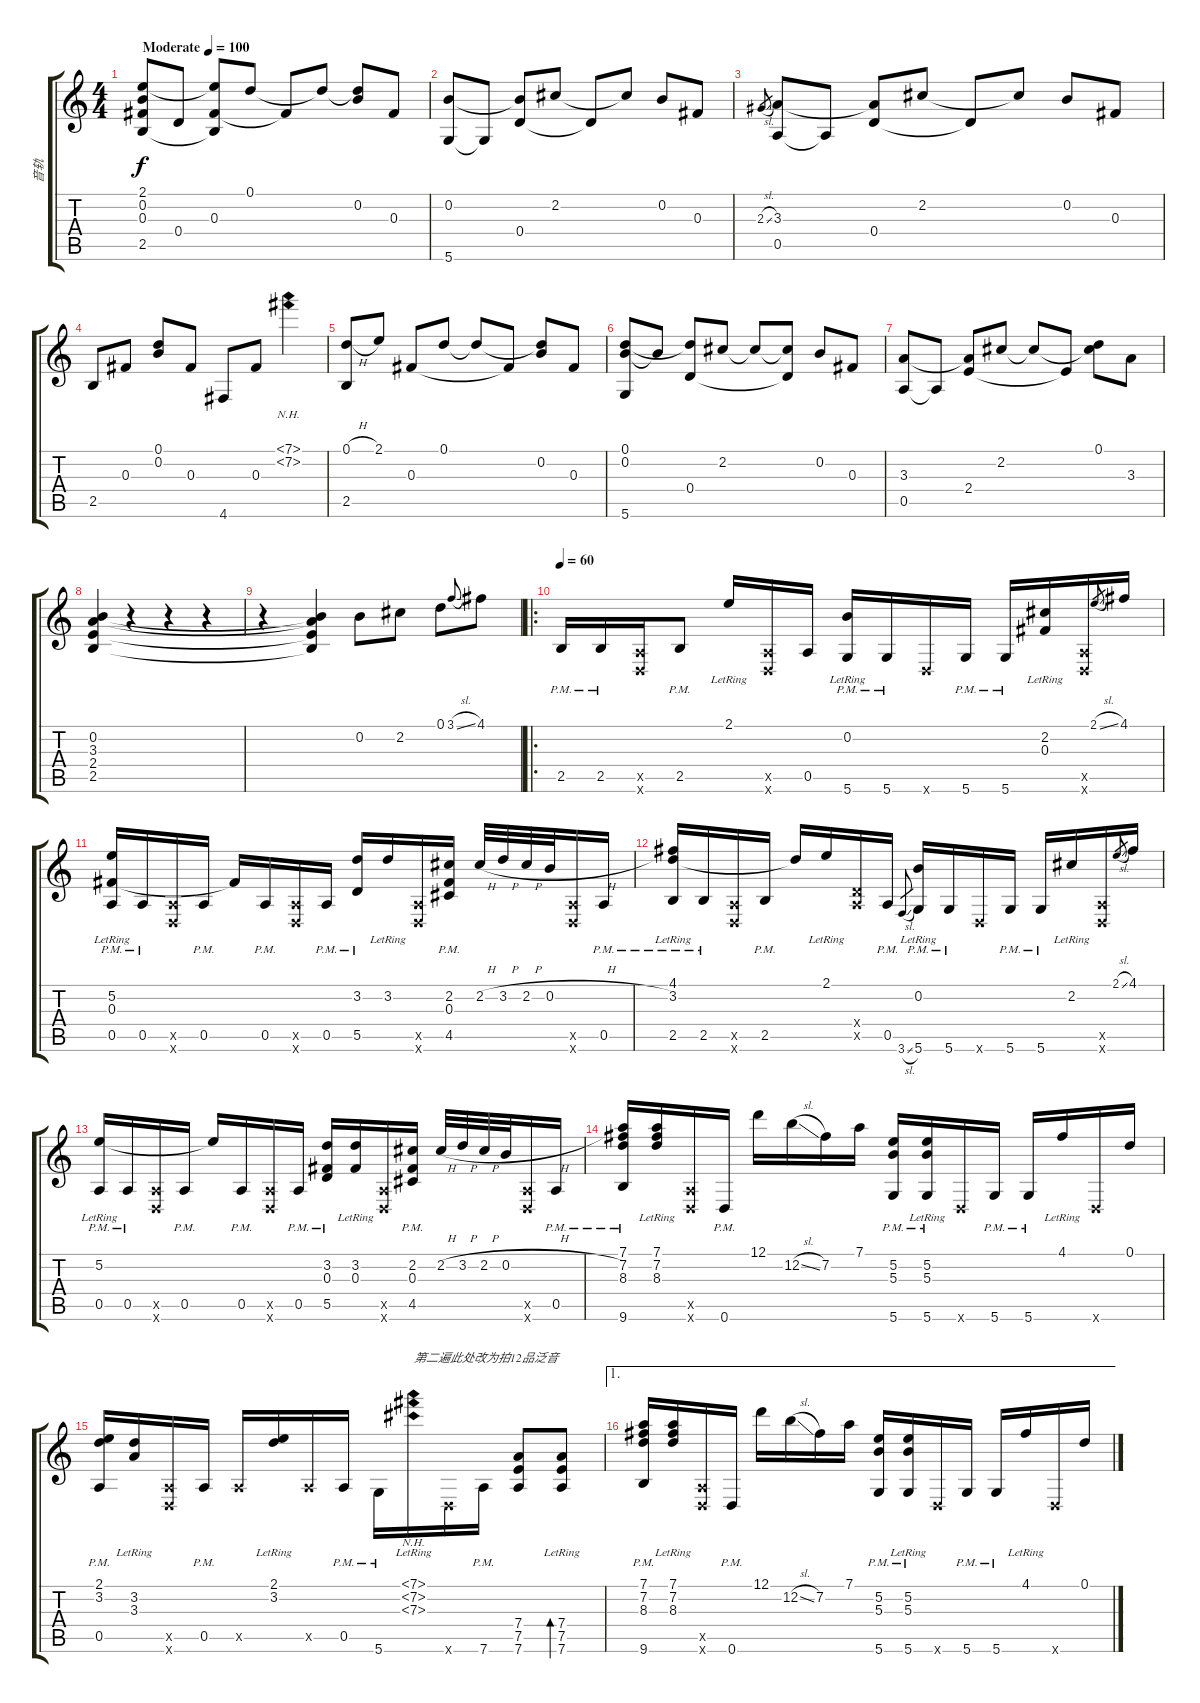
\track ("音轨" "音轨") {instrument acousticguitarsteel}
\staff {score tabs}
\tuning (D4 B3 Gb3 D3 A2 D2) {hide}
\ts (4 4)
\tempo (100 "Moderate")
\clef g2
\ks c
(2.1 0.2 0.3 2.5).8{dy f instrument acousticguitarsteel} 0.4.8 (2.1{t} 0.3 2.5{t}).8 0.1.8 0.3{t}.8 0.1{t}.8 (0.1{t} 0.2).8 0.3.8 |
(0.2 5.6).8 5.6{t}.8 (0.2{t} 0.4).8 2.2.8 0.4{t}.8 2.2{t}.8 0.2.8 0.3.8 |
2.3{sl}.8{gr} (3.3 0.5).8 0.5{t}.8 (3.3{t} 0.4).8 2.2.8 0.4{t}.8 2.2{t}.8 0.2.8 0.3.8 |
2.5.8 0.3.8 (0.1 0.2).8 0.3.8 4.6.8 0.3.8 (7.1{nh} 7.2{nh}).4 |
(0.1{h} 2.5).8 2.1.8 0.3.8 0.1.8 0.1{t}.8 0.3{t}.8 (0.1{t} 0.2).8 0.3.8 |
(0.1 0.2 5.6).8 0.2{t}.8 (0.1{t} 0.4).8 2.2.8 2.2{t}.8 (2.2{t} 0.4{t}).8 0.2.8 0.3.8 |
(3.3 0.5).8 0.5{t}.8 (3.3{t} 2.4).8 2.2.8 2.2{t}.8 2.4{t}.8 (0.1 2.2{t}).8 3.3.8 |
(0.2 3.3 2.4 2.5).4 r.4 r.4 r.4 |
r.4 (0.2{t} 3.3{t} 2.4{t} 2.5{t}).4 0.2.8 2.2.8 0.1.8 3.1{sl}.8{gr onbeat} 4.1.8 |
\ro
\tempo 60
2.5{pm}.16 2.5{pm}.16{beam merge} (0.5{x} 0.6{x}).16 2.5{pm}.8 2.1{lr}.16 (0.5{x} 0.6{x}).16{beam merge} 0.5.16 (0.2{lr} 5.6{pm}).16 5.6{pm}.16 0.6{x}.16 5.6{pm}.16 5.6{pm}.16 (2.2{lr} 0.3).16 (0.5{x} 0.6{x}).16 2.1{sl}.8{gr} 4.1.16 |
(5.2{lr} 0.3 0.5{pm}).16 0.5{pm}.16 (0.5{x} 0.6{x}).16 0.5{pm}.16 0.3{t}.16 0.5{pm}.16 (0.5{x} 0.6{x}).16 0.5{pm}.16 (3.2 5.5{pm}).16 3.2{lr}.16 (0.5{x} 0.6{x}).16 (2.2 0.3 4.5{pm}).16 2.2{h}.32 3.2{h}.32 2.2{h}.32 0.2{h}.32 (0.5{x} 0.6{x}).16 0.5{pm}.16 |
(4.1 3.2{lr} 2.5{pm}).16 2.5{pm}.16 (0.5{x} 0.6{x}).16 2.5{pm}.16 3.2{t}.16 2.1{lr}.16 (0.4{x} 0.5{x}).16 0.5{pm}.16 3.6{sl}.8{gr} (0.2{lr} 5.6{pm}).16 5.6{pm}.16 0.6{x}.16 5.6{pm}.16 5.6{pm}.16 2.2{lr}.16 (0.5{x} 0.6{x}).16 2.1{sl}.8{gr} 4.1.16 |
(5.2{lr} 0.5{pm}).16 0.5{pm}.16 (0.5{x} 0.6{x}).16 0.5{pm}.16 5.2{t}.16 0.5{pm}.16 (0.5{x} 0.6{x}).16 0.5{pm}.16 (3.2 0.3 5.5{pm}).16 (3.2{lr} 0.3).16 (0.5{x} 0.6{x}).16 (2.2 0.3 4.5{pm}).16 2.2{h}.32 3.2{h}.32 2.2{h}.32 0.2{h}.32 (0.5{x} 0.6{x}).16 0.5{pm}.16 |
(7.1 7.2 8.3 9.6{pm}).16 (7.1 7.2 8.3{lr}).16 (0.5{x} 0.6{x}).16 0.6{pm}.16 12.1.16 12.2{sl}.16 7.2.16 7.1.16 (5.2 5.3 5.6{pm}).16 (5.2 5.3{lr} 5.6{pm}).16 0.6{x}.16 5.6{pm}.16 5.6{pm}.16 4.1{lr}.16 0.6{x}.16 0.1.16 |
(2.1 3.2 0.5{pm}).16 (3.2{lr} 3.3).16 (0.5{x} 0.6{x}).16 0.5{pm}.16 0.5{x}.16 (2.1{lr} 3.2).16 0.5{x}.16 0.5{pm}.16 5.6{pm}.16 (7.1{nh lr} 7.2{nh} 7.3{nh}).16{txt "第二遍此处改为拍12品泛音"} 0.6{x}.16 7.6{pm}.16 (7.4 7.5 7.6).8 (7.4{lr} 7.5 7.6).8{bd 60} |
\ae 1
(7.1 7.2 8.3 9.6{pm}).16 (7.1{lr} 7.2 8.3).16 (0.5{x} 0.6{x}).16 0.6{pm}.16 12.1.16 12.2{sl}.16 7.2.16 7.1.16 (5.2 5.3 5.6{pm}).16 (5.2{lr} 5.3 5.6{pm}).16 0.6{x}.16 5.6{pm}.16 5.6{pm}.16 4.1{lr}.16 0.6{x}.16 0.1.16
